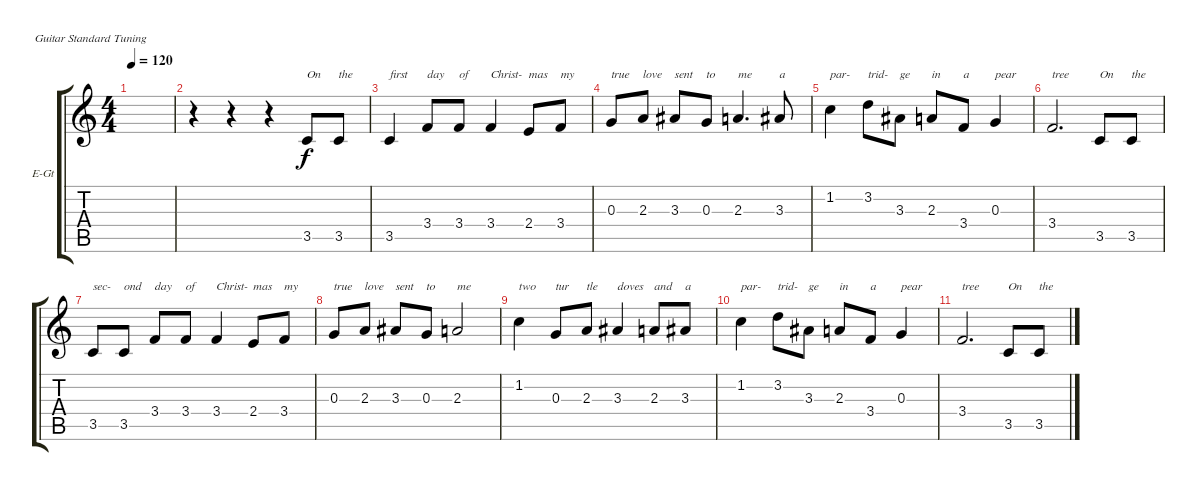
\defaultSystemsLayout 4
\bracketExtendMode groupsimilarinstruments
\firstSystemTrackNameOrientation horizontal
\otherSystemsTrackNameOrientation horizontal
\track ("Electric Guitar" "E-Gt") {instrument overdrivenguitar}
\staff {score tabs}
\tuning (E4 B3 G3 D3 A2 E2)
\ts (4 4)
\tempo 120
\clef g2
\ks c
|
r.4 r.4 r.4 3.5.8{txt "On"} 3.5.8{txt "the"} |
\scale
0.257261 3.5.4{txt "first"} 3.4.8{txt "day"} 3.4.8{txt "of"} 3.4.4{txt "Christ-"} 2.4.8{txt "mas"} 3.4.8{txt "my"} |
\scale
0.257261 0.3.8{txt "true"} 2.3.8{txt "love"} 3.3.8{txt "sent"} 0.3.8{txt "to"} 2.3.4{d txt "me"} 3.3.8{txt "a"} |
1.2.4{txt "par-"} 3.2.8{txt "trid-"} 3.3.8{txt "ge"} 2.3.8{txt "in"} 3.4.8{txt "a"} 0.3.4{txt "pear"} |
3.4.2{d txt "tree"} 3.5.8{txt "On"} 3.5.8{txt "the"} |
3.5.8{txt "sec-"} 3.5.8{txt "ond"} 3.4.8{txt "day"} 3.4.8{txt "of"} 3.4.4{txt "Christ-"} 2.4.8{txt "mas"} 3.4.8{txt "my"} |
0.3.8{txt "true"} 2.3.8{txt "love"} 3.3.8{txt "sent"} 0.3.8{txt "to"} 2.3.2{txt "me"} |
1.2.4{txt "two"} 0.3.8{txt "tur"} 2.3.8{txt "tle"} 3.3.4{txt "doves"} 2.3.8{txt "and"} 3.3.8{txt "a"} |
1.2.4{txt "par-"} 3.2.8{txt "trid-"} 3.3.8{txt "ge"} 2.3.8{txt "in"} 3.4.8{txt "a"} 0.3.4{txt "pear"} |
3.4.2{d txt "tree"} 3.5.8{txt "On"} 3.5.8{txt "the"}
